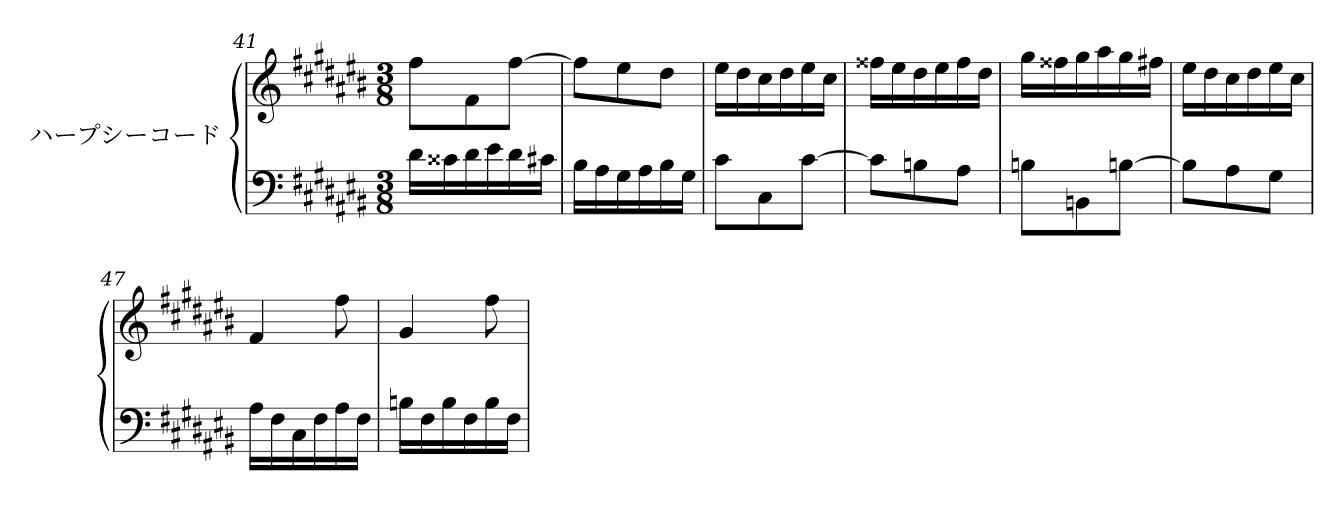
**kern	**kern
*part1	*part1
*staff2	*staff1
*I"ハープシーコード	*
!!LO:LB:g=z
*clefF4	*clefG2
*k[f#c#g#d#a#e#b#]	*k[f#c#g#d#a#e#b#]
*M3/8	*M3/8
=41	=41
16d#\LL	8ff#\L
16c##X\	.
16d#\	8f#\
16e#\	.
16d#\	[8ff#\J
16c#X\JJ	.
=42	=42
16B#\LL	8ff#\L]
16A#\	.
16G#\	8ee#\
16A#\	.
16B#\	8dd#\J
16G#\JJ	.
=43	=43
8c#\L	16ee#\LL
.	16dd#\
8C#\	16cc#\
.	16dd#\
[8c#\J	16ee#\
.	16cc#\JJ
=44	=44
8c#\L]	16ff##X\LL
.	16ee#\
8Bn\	16dd#\
.	16ee#\
8A#\J	16ff##\
.	16dd#\JJ
=45	=45
8Bn\L	16gg#\LL
.	16ff##X\
8BBn\	16gg#\
.	16aa#\
[8Bn\J	16gg#\
.	16ff#X\JJ
=46	=46
8B\L]	16ee#\LL
.	16dd#\
8A#\	16cc#\
.	16dd#\
8G#\J	16ee#\
.	16cc#\JJ
!!LO:LB:g=z
=47	=47
16A#\LL	4f#/
16F#\	.
16C#\	.
16F#\	.
16A#\	8ff#\
16F#\JJ	.
=48	=48
16Bn\LL	4g#/
16F#\	.
16B\	.
16F#\	.
16B\	8ff#\
16F#\JJ	.
=	=
*-	*-
